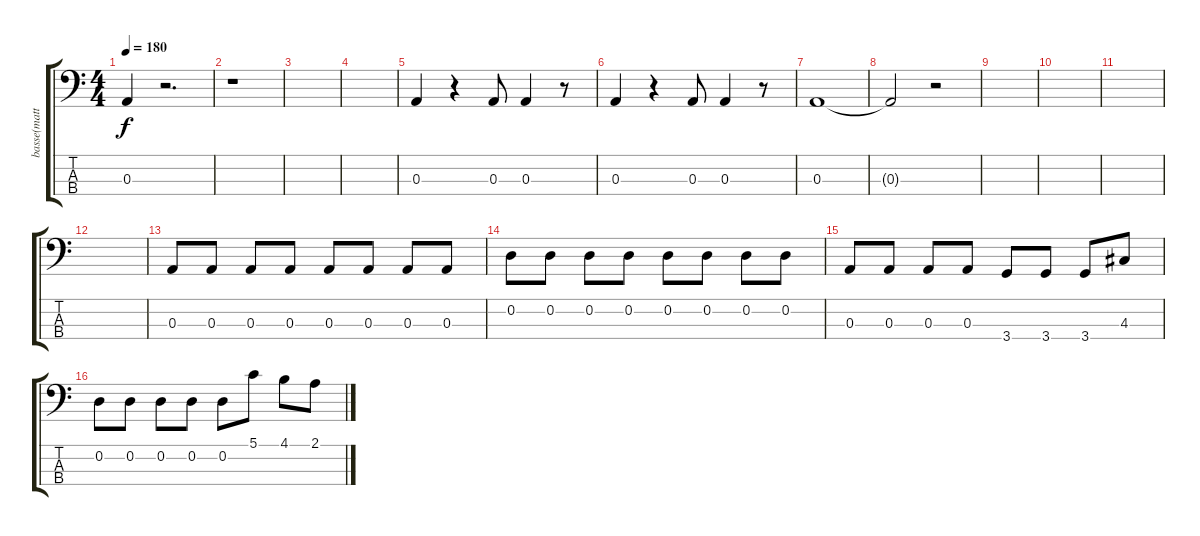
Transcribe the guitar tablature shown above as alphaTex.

\track ("basse(matt)" "basse(matt") {instrument electricbasspick}
\staff {score tabs}
\tuning (G2 D2 A1 E1) {hide}
\ts (4 4)
\tempo 180
\clef f4
\ks c
0.3.4{dy f} r.2{d} |
r.1 |
|
|
0.3.4 r.4 0.3.8 0.3.4 r.8 |
0.3.4 r.4 0.3.8 0.3.4 r.8 |
0.3.1 |
0.3{t}.2 r.2 |
|
|
|
|
0.3.8 0.3.8 0.3.8 0.3.8 0.3.8 0.3.8 0.3.8 0.3.8 |
0.2.8 0.2.8 0.2.8 0.2.8 0.2.8 0.2.8 0.2.8 0.2.8 |
0.3.8 0.3.8 0.3.8 0.3.8 3.4.8 3.4.8 3.4.8 4.3.8 |
0.2.8 0.2.8 0.2.8 0.2.8 0.2.8 5.1.8 4.1.8 2.1.8
